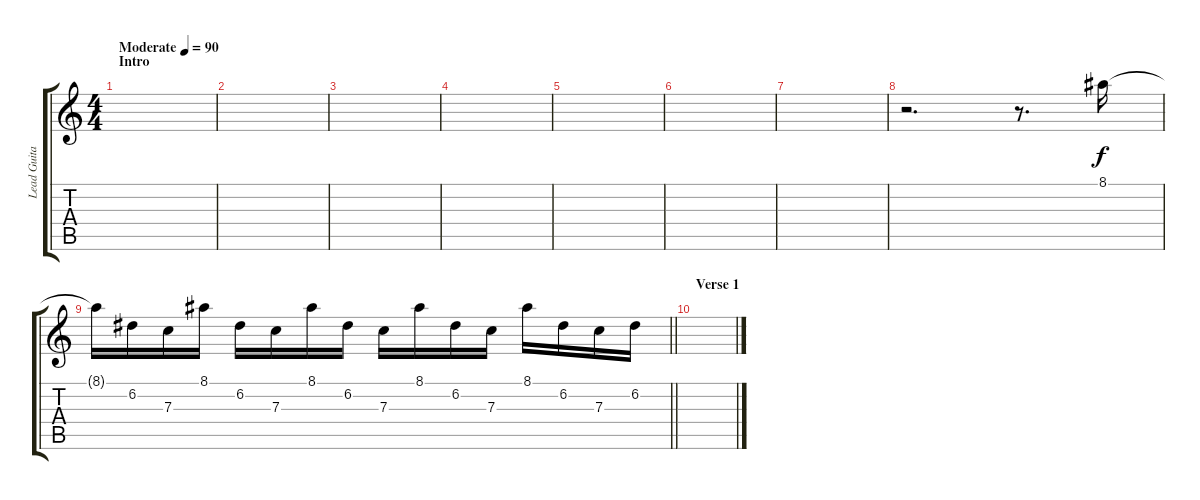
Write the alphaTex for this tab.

\track ("Lead Guitar" "Lead Guita") {instrument distortionguitar}
\staff {score tabs}
\tuning (D4 A3 F3 C3 G2 C2) {hide}
\ts (4 4)
\section ("" "Intro")
\tempo (90 "Moderate")
\clef g2
\ks c
|
|
|
|
|
|
|
r.2{d} r.8{d} 8.1.16 |
\barLineRight lightlight
8.1{t}.16 6.2.16 7.3.16 8.1.16 6.2.16 7.3.16 8.1.16 6.2.16 7.3.16 8.1.16 6.2.16 7.3.16 8.1.16 6.2.16 7.3.16 6.2.16 |
\section ("" "Verse 1")
